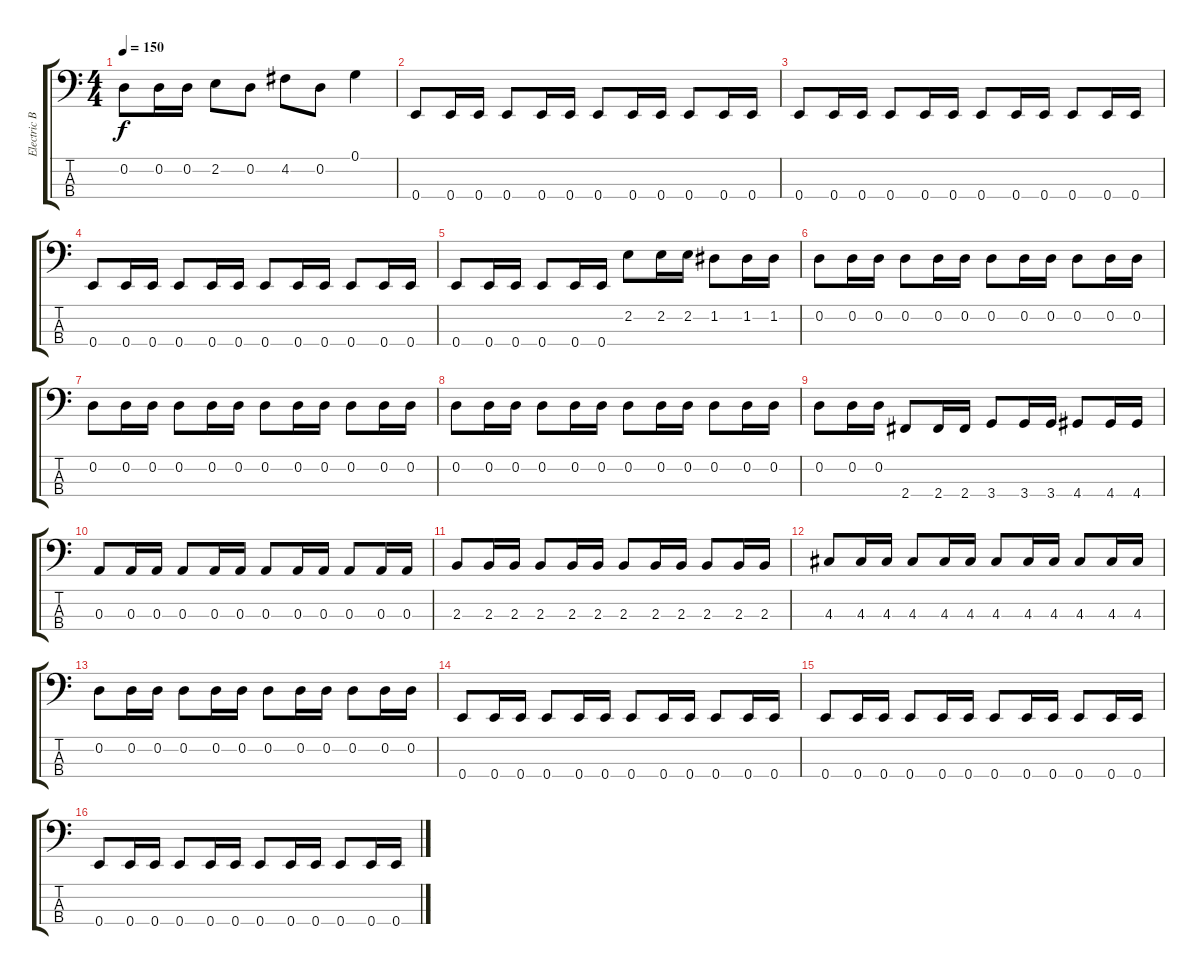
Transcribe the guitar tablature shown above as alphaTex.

\track ("Electric Bass (Pick)" "Electric B") {instrument electricbasspick}
\staff {score tabs}
\tuning (G2 D2 A1 E1) {hide}
\ts (4 4)
\tempo 150
\clef f4
\ks c
0.2.8{dy f} 0.2.16 0.2.16 2.2.8 0.2.8 4.2.8 0.2.8 0.1.4 |
0.4.8 0.4.16 0.4.16 0.4.8 0.4.16 0.4.16 0.4.8 0.4.16 0.4.16 0.4.8 0.4.16 0.4.16 |
0.4.8 0.4.16 0.4.16 0.4.8 0.4.16 0.4.16 0.4.8 0.4.16 0.4.16 0.4.8 0.4.16 0.4.16 |
0.4.8 0.4.16 0.4.16 0.4.8 0.4.16 0.4.16 0.4.8 0.4.16 0.4.16 0.4.8 0.4.16 0.4.16 |
0.4.8 0.4.16 0.4.16 0.4.8 0.4.16 0.4.16 2.2.8 2.2.16 2.2.16 1.2.8 1.2.16 1.2.16 |
0.2.8 0.2.16 0.2.16 0.2.8 0.2.16 0.2.16 0.2.8 0.2.16 0.2.16 0.2.8 0.2.16 0.2.16 |
0.2.8 0.2.16 0.2.16 0.2.8 0.2.16 0.2.16 0.2.8 0.2.16 0.2.16 0.2.8 0.2.16 0.2.16 |
0.2.8 0.2.16 0.2.16 0.2.8 0.2.16 0.2.16 0.2.8 0.2.16 0.2.16 0.2.8 0.2.16 0.2.16 |
0.2.8 0.2.16 0.2.16 2.4.8 2.4.16 2.4.16 3.4.8 3.4.16 3.4.16 4.4.8 4.4.16 4.4.16 |
0.3.8 0.3.16 0.3.16 0.3.8 0.3.16 0.3.16 0.3.8 0.3.16 0.3.16 0.3.8 0.3.16 0.3.16 |
2.3.8 2.3.16 2.3.16 2.3.8 2.3.16 2.3.16 2.3.8 2.3.16 2.3.16 2.3.8 2.3.16 2.3.16 |
4.3.8 4.3.16 4.3.16 4.3.8 4.3.16 4.3.16 4.3.8 4.3.16 4.3.16 4.3.8 4.3.16 4.3.16 |
0.2.8 0.2.16 0.2.16 0.2.8 0.2.16 0.2.16 0.2.8 0.2.16 0.2.16 0.2.8 0.2.16 0.2.16 |
0.4.8 0.4.16 0.4.16 0.4.8 0.4.16 0.4.16 0.4.8 0.4.16 0.4.16 0.4.8 0.4.16 0.4.16 |
0.4.8 0.4.16 0.4.16 0.4.8 0.4.16 0.4.16 0.4.8 0.4.16 0.4.16 0.4.8 0.4.16 0.4.16 |
0.4.8 0.4.16 0.4.16 0.4.8 0.4.16 0.4.16 0.4.8 0.4.16 0.4.16 0.4.8 0.4.16 0.4.16
